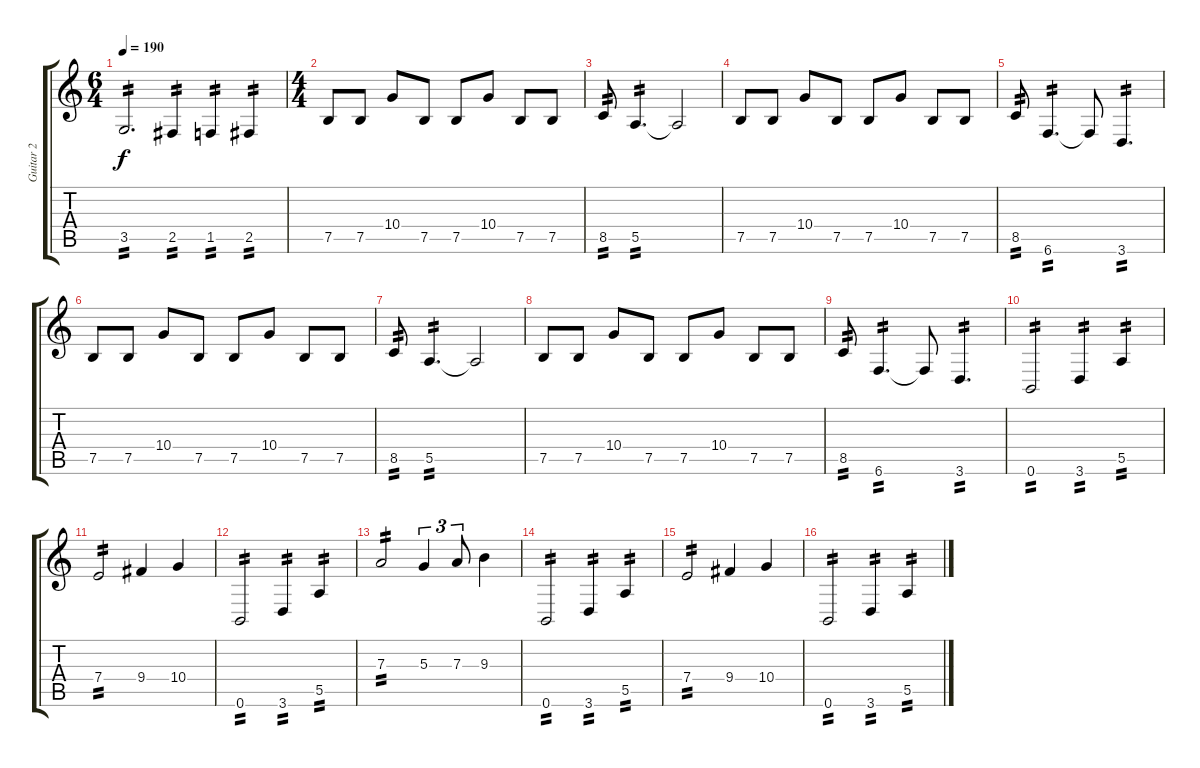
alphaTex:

\track ("Guitar 2" "Guitar 2") {instrument distortionguitar}
\staff {score tabs}
\tuning (B3 Gb3 D3 A2 E2 B1) {hide}
\ts (6 4)
\tempo 190
\clef g2
\ks aminor
3.5.2{d tp 2 dy f} 2.5.4{tp 2} 1.5.4{tp 2} 2.5.4{tp 2} |
\ts (4 4)
7.5.8 7.5.8 10.4.8 7.5.8 7.5.8 10.4.8 7.5.8 7.5.8 |
8.5.8{tp 2} 5.5.4{d tp 2} 5.5{t}.2 |
7.5.8 7.5.8 10.4.8 7.5.8 7.5.8 10.4.8 7.5.8 7.5.8 |
8.5.8{tp 2} 6.6.4{d tp 2} 6.6{t}.8 3.6.4{d tp 2} |
7.5.8 7.5.8 10.4.8 7.5.8 7.5.8 10.4.8 7.5.8 7.5.8 |
8.5.8{tp 2} 5.5.4{d tp 2} 5.5{t}.2 |
7.5.8 7.5.8 10.4.8 7.5.8 7.5.8 10.4.8 7.5.8 7.5.8 |
8.5.8{tp 2} 6.6.4{d tp 2} 6.6{t}.8 3.6.4{d tp 2} |
0.6.2{tp 2} 3.6.4{tp 2} 5.5.4{tp 2} |
7.4.2{tp 2} 9.4.4 10.4.4 |
0.6.2{tp 2} 3.6.4{tp 2} 5.5.4{tp 2} |
7.3.2{tp 2} 5.3.4{tu (3 2)} 7.3.8{tu (3 2)} 9.3.4 |
0.6.2{tp 2} 3.6.4{tp 2} 5.5.4{tp 2} |
7.4.2{tp 2} 9.4.4 10.4.4 |
0.6.2{tp 2} 3.6.4{tp 2} 5.5.4{tp 2}
